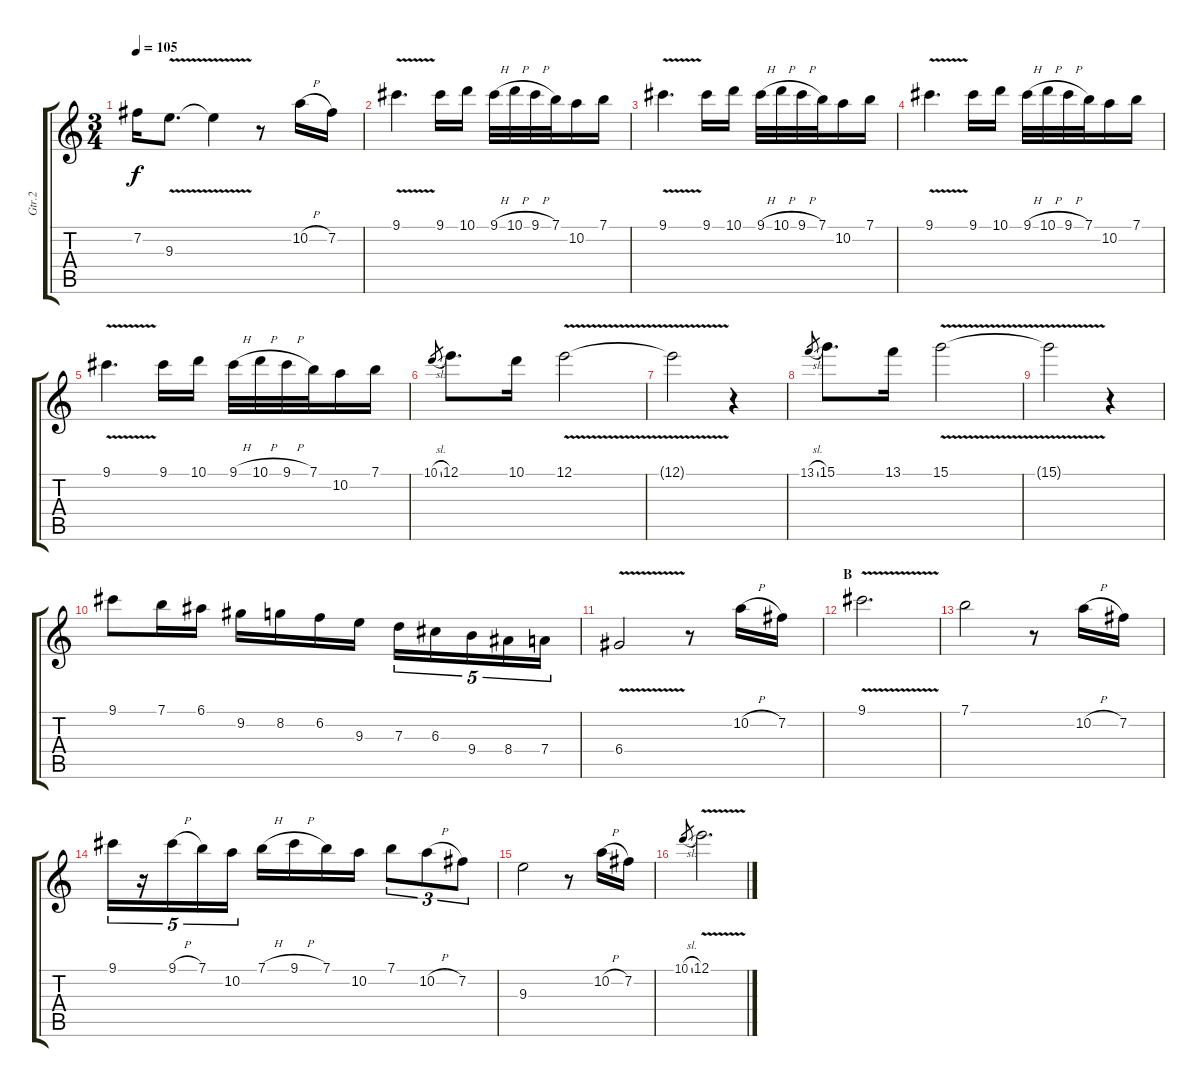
\track ("Gtr.2" "Gtr.2") {instrument overdrivenguitar}
\staff {score tabs}
\tuning (E4 B3 G3 D3 A2 E2) {hide}
\ts (3 4)
\tempo 105
\clef g2
\ks c
7.2.16{dy f} 9.3{v}.8{d} 9.3{t}.4 r.8 10.2{h}.16 7.2.16 |
9.1{v}.4{d} 9.1.16 10.1.16 9.1{h}.32 10.1{h}.32 9.1{h}.32 7.1.32 10.2.16 7.1.16 |
9.1{v}.4{d} 9.1.16 10.1.16 9.1{h}.32 10.1{h}.32 9.1{h}.32 7.1.32 10.2.16 7.1.16 |
9.1{v}.4{d} 9.1.16 10.1.16 9.1{h}.32 10.1{h}.32 9.1{h}.32 7.1.32 10.2.16 7.1.16 |
9.1{v}.4{d} 9.1.16 10.1.16 9.1{h}.32 10.1{h}.32 9.1{h}.32 7.1.32 10.2.16 7.1.16 |
10.1{sl}.8{gr} 12.1.8{d} 10.1.16 12.1{v}.2 |
12.1{t}.2 r.4 |
13.1{sl}.8{gr} 15.1.8{d} 13.1.16 15.1{v}.2 |
15.1{t}.2 r.4 |
9.1.8 7.1.16 6.1.16 9.2.16 8.2.16 6.2.16 9.3.16 7.3.16{tu (5 4)} 6.3.16{tu (5 4)} 9.4.16{tu (5 4)} 8.4.16{tu (5 4)} 7.4.16{tu (5 4)} |
6.4{v}.2 r.8 10.2{h}.16 7.2.16 |
\section ("" "B")
9.1{v}.2{d} |
7.1.2 r.8 10.2{h}.16 7.2.16 |
9.1.16{tu (5 4)} r.16{tu (5 4)} 9.1{h}.16{tu (5 4)} 7.1.16{tu (5 4)} 10.2.16{tu (5 4)} 7.1{h}.16 9.1{h}.16 7.1.16 10.2.16 7.1.8{tu (3 2)} 10.2{h}.8{tu (3 2)} 7.2.8{tu (3 2)} |
9.3.2 r.8 10.2{h}.16 7.2.16 |
10.1{sl}.8{gr} 12.1{v}.2{d}
